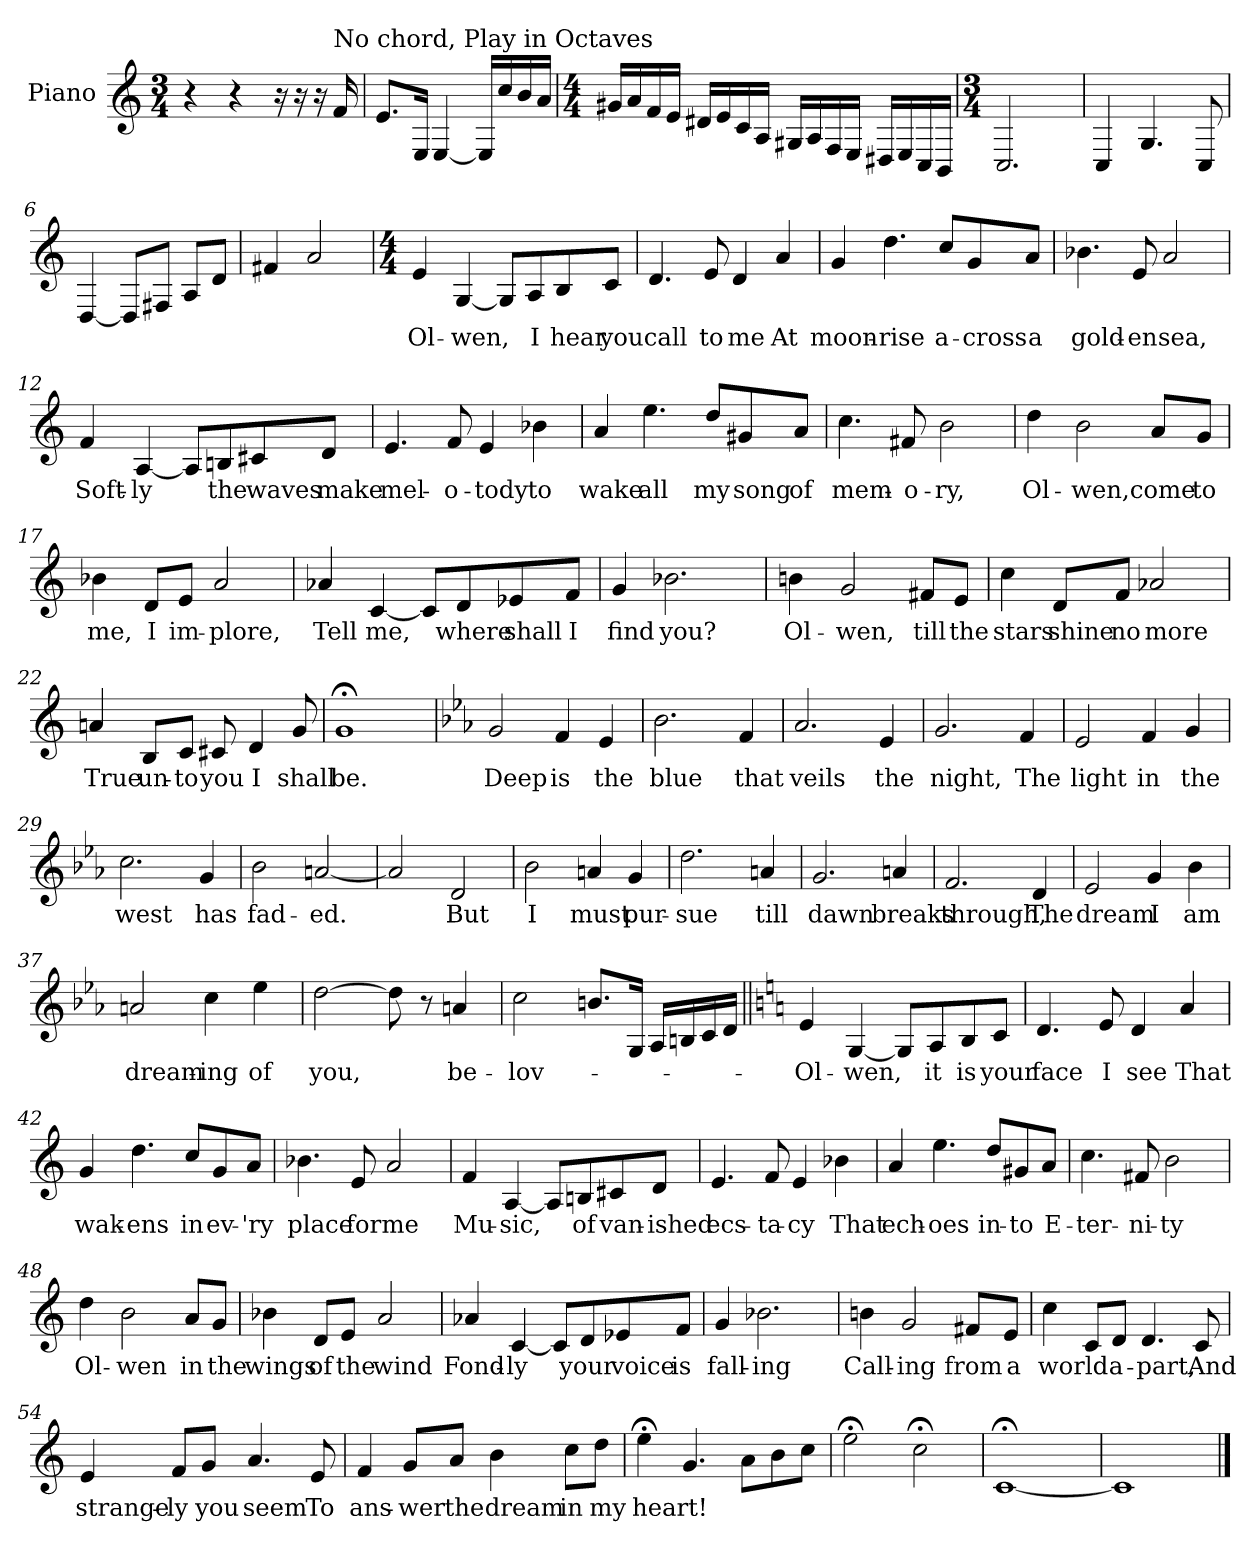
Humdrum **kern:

**kern	**text
*part1	*part1
*staff1	*staff1
*I"Piano	*
*I'Pno.	*
*clefG2	*
*k[]	*
*C:	*
*M3/4	*
=1	=1
4r	.
4r	.
16r	.
16r	.
16r	.
!LO:TX:a:t=No chord, Play in Octaves	!
16f/	.
=2	=2
8.e/L	.
16E/Jk	.
[4E/	.
16E/LL]	.
16cc/	.
16b/	.
16a/JJ	.
=3	=3
*M4/4	*
16g#X/LL	.
16a/	.
16f/	.
16e/JJ	.
16d#X/LL	.
16e/	.
16c/	.
16A/JJ	.
16G#X/LL	.
16A/	.
16F/	.
16E/JJ	.
16D#X/LL	.
16E/	.
16C/	.
16BB/JJ	.
=4	=4
*M3/4	*
2.C/	.
!!LO:LB:g=z
=5	=5
4C/	.
4.G/	.
8C/	.
=6	=6
[4D/	.
8D/L]	.
8F#X/J	.
8A/L	.
8d/J	.
=7	=7
4f#X/	.
2a/	.
=8	=8
*M4/4	*
4e/	Ol-
[4G/	-wen,
8G/L]	.
8A/	I
8B/	hear
8c/J	you
=9	=9
4.d/	call
8e/	to
4d/	me
4a/	At
!!LO:LB:g=z
=10	=10
4g/	moon-
4.dd\	-rise
8cc/L	a-
8g/	-cross
8a/J	a
=11	=11
4.b-X\	gold-
8e/	-en
2a/	sea,
=12	=12
4f/	Soft-
[4A/	-ly
8A/L]	.
8Bn/	the
8c#X/	waves
8d/J	make
=13	=13
4.e/	mel-
8f/	-o-
4e/	-tody
4b-X\	to
!!LO:LB:g=z
=14	=14
4a/	wake
4.ee\	all
8dd/L	my
8g#X/	song
8a/J	of
=15	=15
4.cc\	mem-
8f#X/	-o-
2b\	-ry,
=16	=16
4dd\	Ol-
2b\	-wen,
8a/L	come
8g/J	to
=17	=17
4b-X\	me,
8d/L	I
8e/J	im-
2a/	-plore,
!!LO:LB:g=z
=18	=18
4a-X/	Tell
[4c/	me,
8c/L]	.
8d/	where
8e-X/	shall
8f/J	I
=19	=19
4g/	find
2.b-X\	you?
=20	=20
4bn\	Ol-
2g/	-wen,
8f#X/L	till
8e/J	the
=21	=21
4cc\	stars
8d/L	shine
8f/J	no
2a-X/	more
!!LO:LB:g=z
=22	=22
4an/	True
8B/L	un-
8c/J	-to
8c#X/	you
4d/	I
8g/	shall
=23	=23
1g;<	be.
=24	=24
*k[b-e-a-]	*
*E-:	*
2g/	Deep
4f/	is
4e-/	the
=25	=25
2.b-\	blue
4f/	that
=26	=26
2.a-/	veils
4e-/	the
=27	=27
2.g/	night,
4f/	The
!!LO:LB:g=z
=28	=28
2e-/	light
4f/	in
4g/	the
=29	=29
2.cc\	west
4g/	has
=30	=30
2b-\	fad-
[2an/	-ed.
=31	=31
2a/]	.
2d/	But
=32	=32
2b-\	I
4an/	must
4g/	pur-
=33	=33
2.dd\	-sue
4an/	till
=34	=34
2.g/	dawn
4an/	breaks
!!LO:LB:g=z
=35	=35
2.f/	through,
4d/	The
=36	=36
2e-/	dream
4g/	I
4b-\	am
=37	=37
2an/	dream-
4cc\	-ing
4ee-\	of
=38	=38
[2dd\	you,
8dd\]	.
8r	.
4an/	be-
!!LO:PB:g=z
=39	=39
2cc\	-lov-
8.bn/L	.
16G/Jk	.
16A-/LL	.
16Bn/	.
16c/	.
16d/JJ	.
!!LO:LB:g=z
=40||	=40||
*k[]	*
*C:	*
4e/	Ol-
[4G/	-wen,
8G/L]	.
8A/	it
8B/	is
8c/J	your
=41	=41
4.d/	face
8e/	I
4d/	see
4a/	That
=42	=42
4g/	wak-
4.dd\	-ens
8cc/L	in
8g/	ev-
8a/J	-'ry
=43	=43
4.b-X\	place
8e/	for
2a/	me
!!LO:LB:g=z
=44	=44
4f/	Mu-
[4A/	-sic,
8A/L]	.
8Bn/	of
8c#X/	van-
8d/J	-ished
=45	=45
4.e/	ecs-
8f/	-ta-
4e/	-cy
4b-X\	That
=46	=46
4a/	ech-
4.ee\	-oes
8dd/L	in-
8g#X/	-to
8a/J	E-
=47	=47
4.cc\	-ter-
8f#X/	-ni-
2b\	-ty
!!LO:LB:g=z
=48	=48
4dd\	Ol-
2b\	-wen
8a/L	in
8g/J	the
=49	=49
4b-X\	wings
8d/L	of
8e/J	the
2a/	wind
=50	=50
4a-X/	Fond-
[4c/	-ly
8c/L]	.
8d/	your
8e-X/	voice
8f/J	is
=51	=51
4g/	fall-
2.b-X\	-ing
!!LO:LB:g=z
=52	=52
4bn\	Call-
2g/	-ing
8f#X/L	from
8e/J	a
=53	=53
4cc\	world
8c/L	.
8d/J	a-
4.d/	-part,
8c/	And
=54	=54
4e/	strange-
8f/L	-ly
8g/J	you
4.a/	seem
8e/	To
!!LO:LB:g=z
=55	=55
4f/	ans-
8g/L	-wer
8a/J	the
4b\	dream
8cc\L	in
8dd\J	my
=56	=56
4ee;<\	heart!
4.g/	.
8a\L	.
8b\	.
8cc\J	.
=57	=57
2ee;<\	.
2cc;<\	.
=58	=58
[1c;<	.
=59	=59
1c]	.
==	==
*-	*-
